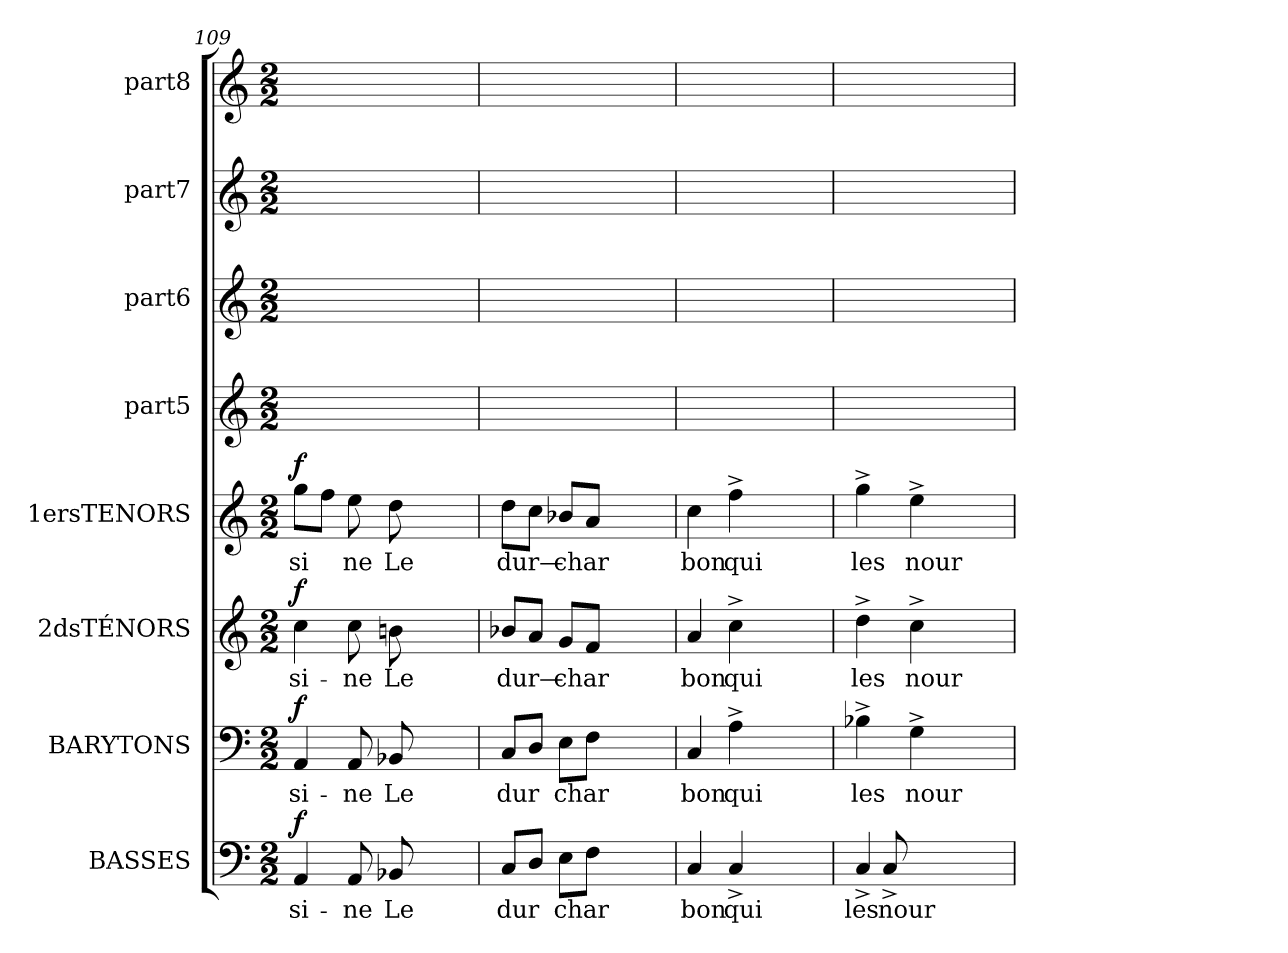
**kern	**text	**dynam	**kern	**text	**dynam	**kern	**text	**dynam	**kern	**text	**dynam	**kern	**kern	**kern	**kern
*part8	*part8	*part8	*part7	*part7	*part7	*part6	*part6	*part6	*part5	*part5	*part5	*part4	*part3	*part2	*part1
*staff8	*staff8	*staff8	*staff7	*staff7	*staff7	*staff6	*staff6	*staff6	*staff5	*staff5	*staff5	*staff4	*staff3	*staff2	*staff1
*I"BASSES	*	*	*I"BARYTONS	*	*	*I"2dsTÉNORS	*	*	*I"1ersTENORS	*	*	*I"part5	*I"part6	*I"part7	*I"part8
*	*	*	*	*	*	*	*	*	*	*	*	*I'part5	*I'part6	*I'part7	*I'part8
*clefF4	*	*	*clefF4	*	*	*clefG2	*	*	*clefG2	*	*	*clefG2	*clefG2	*clefG2	*clefG2
*k[]	*	*	*k[]	*	*	*k[]	*	*	*k[]	*	*	*k[]	*k[]	*k[]	*k[]
*M2/2	*	*	*M2/2	*	*	*M2/2	*	*	*M2/2	*	*	*M2/2	*M2/2	*M2/2	*M2/2
=109	=109	=109	=109	=109	=109	=109	=109	=109	=109	=109	=109	=109	=109	=109	=109
!	!	!LO:DY:a	!	!	!LO:DY:a	!	!	!LO:DY:a	!	!	!LO:DY:a	!	!	!	!
4AAi/	si-	f	4AAi/	si-	f	4cci\	si-	f	8ggi\L	si	f	1ryy	1ryy	1ryy	1ryy
.	.	.	.	.	.	.	.	.	8ffi\J	--	.	.	.	.	.
8AAi/	ne	.	8AAi/	ne	.	8cci\	ne	.	8eei\	ne	.	.	.	.	.
8BB-Xi/	Le	.	8BB-Xi/	Le	.	8bni\	Le	.	8ddi\	Le	.	.	.	.	.
2ryy	.	.	2ryy	.	.	2ryy	.	.	2ryy	.	.	.	.	.	.
!!LO:LB:g=z
=110	=110	=110	=110	=110	=110	=110	=110	=110	=110	=110	=110	=110	=110	=110	=110
8Ci/L	dur	.	8Ci/L	dur	.	8b-Xi/L	dur—	.	8ddi\L	dur—	.	1ryy	1ryy	1ryy	1ryy
8Di/J	.	.	8Di/J	.	.	8ai/J	.	.	8cci\J	.	.	.	.	.	.
8Ei\L	char	.	8Ei\L	char	.	8gi/L	char	.	8b-Xi/L	char	.	.	.	.	.
8Fi\J	.	.	8Fi\J	.	.	8fi/J	.	.	8ai/J	.	.	.	.	.	.
2ryy	.	.	2ryy	.	.	2ryy	.	.	2ryy	.	.	.	.	.	.
=111	=111	=111	=111	=111	=111	=111	=111	=111	=111	=111	=111	=111	=111	=111	=111
4Ci/	bon	.	4Ci/	bon	.	4ai/	bon	.	4cci\	bon	.	1ryy	1ryy	1ryy	1ryy
4C^>i/	qui	.	4A^>i\	qui	.	4cc^>i\	qui	.	4ff^>i\	qui	.	.	.	.	.
2ryy	.	.	2ryy	.	.	2ryy	.	.	2ryy	.	.	.	.	.	.
=112	=112	=112	=112	=112	=112	=112	=112	=112	=112	=112	=112	=112	=112	=112	=112
8C^>i/J	les	.	4B-X^>i\	les	.	4dd^>i\	les	.	4gg^>i\	les	.	1ryy	1ryy	1ryy	1ryy
8C^>i/	nour-	.	.	.	.	.	.	.	.	.	.	.	.	.	.
2.ryy	.	.	4G^>i\	nour-	.	4cc^>i\	nour-	.	4ee^>i\	nour-	.	.	.	.	.
.	.	.	2ryy	.	.	2ryy	.	.	2ryy	.	.	.	.	.	.
=	=	=	=	=	=	=	=	=	=	=	=	=	=	=	=
*-	*-	*-	*-	*-	*-	*-	*-	*-	*-	*-	*-	*-	*-	*-	*-
